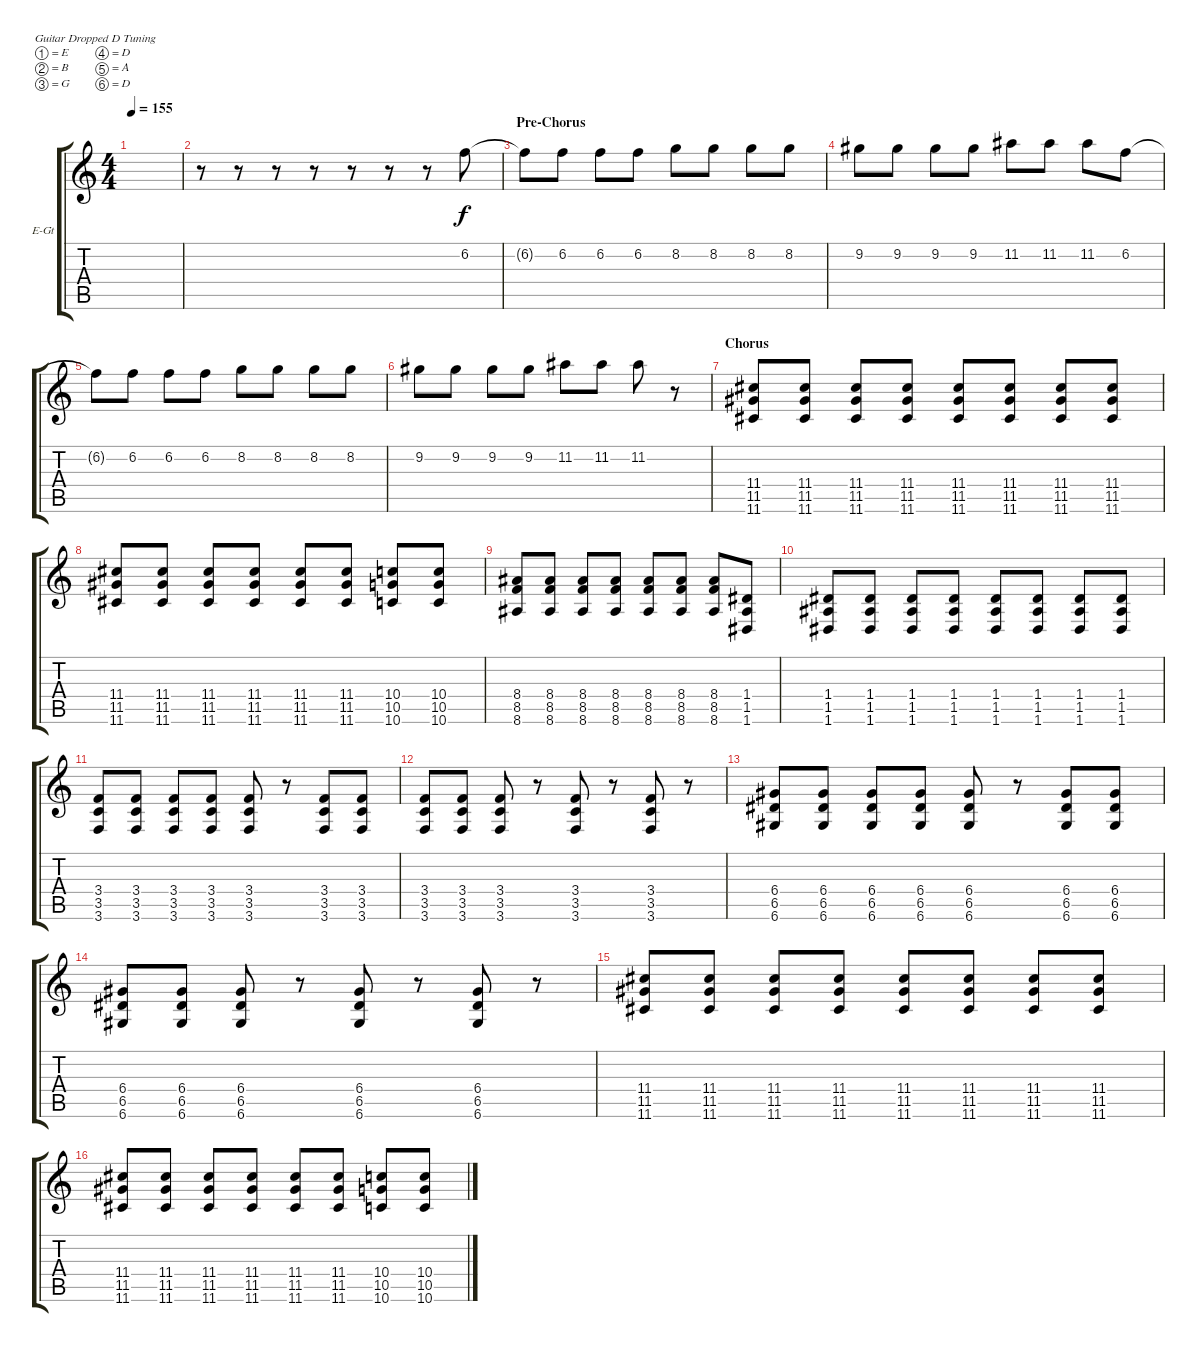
\defaultSystemsLayout 4
\bracketExtendMode groupsimilarinstruments
\firstSystemTrackNameOrientation horizontal
\otherSystemsTrackNameOrientation horizontal
\track ("Alex" "E-Gt") {instrument distortionguitar}
\staff {score tabs}
\tuning (E4 B3 G3 D3 A2 D2)
\ts (4 4)
\tempo 155
\clef g2
\ks c
|
r.8 r.8 r.8 r.8 r.8 r.8 r.8 6.2.8 |
\section ("" "Pre-Chorus")
6.2{t}.8 6.2.8 6.2.8 6.2.8 8.2.8 8.2.8 8.2.8 8.2.8 |
9.2.8 9.2.8 9.2.8 9.2.8 11.2.8 11.2.8 11.2.8 6.2.8 |
6.2{t}.8 6.2.8 6.2.8 6.2.8 8.2.8 8.2.8 8.2.8 8.2.8 |
9.2.8 9.2.8 9.2.8 9.2.8 11.2.8 11.2.8 11.2.8 r.8 |
\section ("" "Chorus")
(11.5 11.4 11.6).8 (11.5 11.4 11.6).8 (11.5 11.4 11.6).8 (11.5 11.4 11.6).8 (11.5 11.4 11.6).8 (11.5 11.4 11.6).8 (11.5 11.4 11.6).8 (11.5 11.4 11.6).8 |
(11.5 11.4 11.6).8 (11.5 11.4 11.6).8 (11.5 11.4 11.6).8 (11.5 11.4 11.6).8 (11.5 11.4 11.6).8 (11.5 11.4 11.6).8 (10.5 10.4 10.6).8 (10.5 10.4 10.6).8 |
(8.5 8.4 8.6).8 (8.5 8.4 8.6).8 (8.5 8.4 8.6).8 (8.5 8.4 8.6).8 (8.5 8.4 8.6).8 (8.5 8.4 8.6).8 (8.5 8.4 8.6).8 (1.4 1.5 1.6).8 |
(1.5 1.4 1.6).8 (1.5 1.4 1.6).8 (1.5 1.4 1.6).8 (1.5 1.4 1.6).8 (1.5 1.4 1.6).8 (1.5 1.4 1.6).8 (1.5 1.4 1.6).8 (1.5 1.4 1.6).8 |
(3.6 3.5 3.4).8 (3.6 3.5 3.4).8 (3.6 3.5 3.4).8 (3.6 3.5 3.4).8 (3.6 3.5 3.4).8 r.8 (3.6 3.5 3.4).8 (3.6 3.5 3.4).8 |
(3.6 3.5 3.4).8 (3.6 3.5 3.4).8 (3.6 3.5 3.4).8 r.8 (3.6 3.5 3.4).8 r.8 (3.6 3.5 3.4).8 r.8 |
(6.6 6.5 6.4).8 (6.6 6.5 6.4).8 (6.6 6.5 6.4).8 (6.6 6.5 6.4).8 (6.6 6.5 6.4).8 r.8 (6.6 6.5 6.4).8 (6.6 6.5 6.4).8 |
(6.6 6.5 6.4).8 (6.6 6.5 6.4).8 (6.6 6.5 6.4).8 r.8 (6.6 6.5 6.4).8 r.8 (6.6 6.5 6.4).8 r.8 |
(11.5 11.4 11.6).8 (11.5 11.4 11.6).8 (11.5 11.4 11.6).8 (11.5 11.4 11.6).8 (11.5 11.4 11.6).8 (11.5 11.4 11.6).8 (11.5 11.4 11.6).8 (11.5 11.4 11.6).8 |
(11.5 11.4 11.6).8 (11.5 11.4 11.6).8 (11.5 11.4 11.6).8 (11.5 11.4 11.6).8 (11.5 11.4 11.6).8 (11.5 11.4 11.6).8 (10.5 10.4 10.6).8 (10.5 10.4 10.6).8
